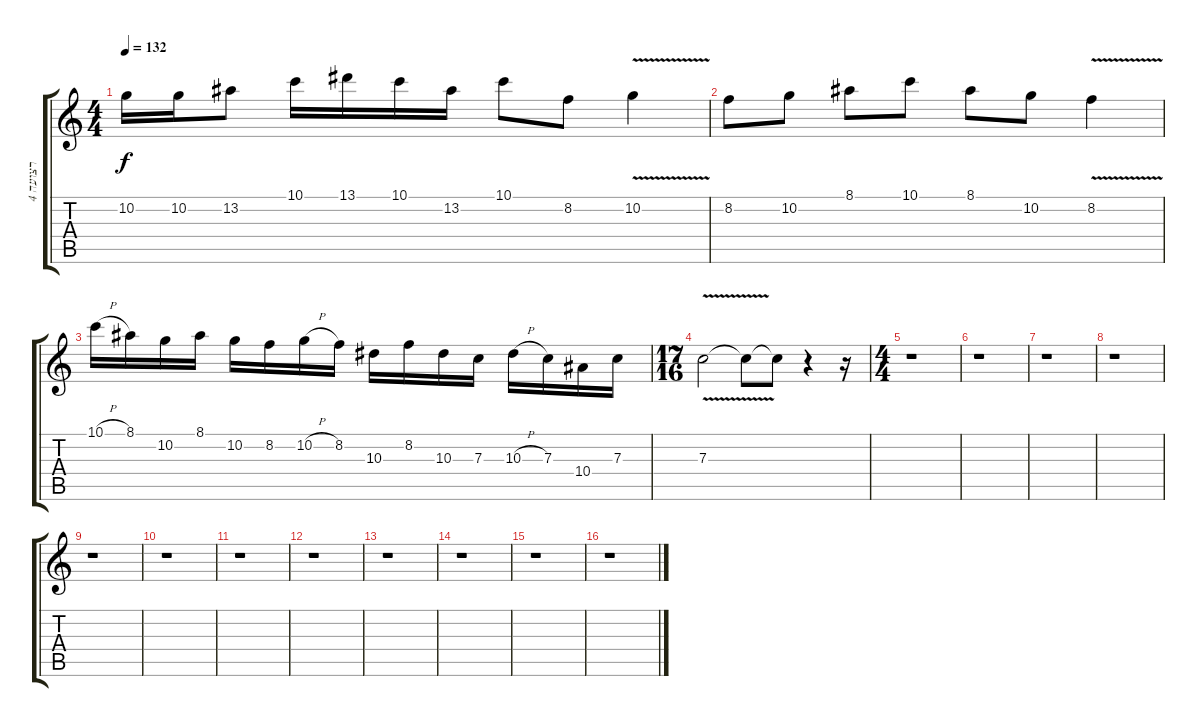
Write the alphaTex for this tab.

\track ("רצועה 4" "רצועה 4") {instrument distortionguitar}
\staff {score tabs}
\tuning (D4 A3 F3 C3 G2 C2) {hide}
\ts (4 4)
\tempo 132
\clef g2
\ks c
10.2{t}.16{dy f} 10.2.16 13.2.8 10.1.16 13.1.16 10.1.16 13.2.16 10.1.8 8.2.8 10.2{v}.4 |
8.2.8 10.2.8 8.1.8 10.1.8 8.1.8 10.2.8 8.2{v}.4 |
10.1{h}.16 8.1.16 10.2.16 8.1.16 10.2.16 8.2.16 10.2{h}.16 8.2.16 10.3.16 8.2.16 10.3.16 7.3.16 10.3{h}.16 7.3.16 10.4.16 7.3.16 |
\ts (17 16)
7.3{v}.2 7.3{t}.8 7.3{t}.8 r.4 r.16 |
\ts (4 4)
r.1 |
r.1 |
r.1 |
r.1 |
r.1 |
r.1 |
r.1 |
r.1 |
r.1 |
r.1 |
r.1 |
r.1
